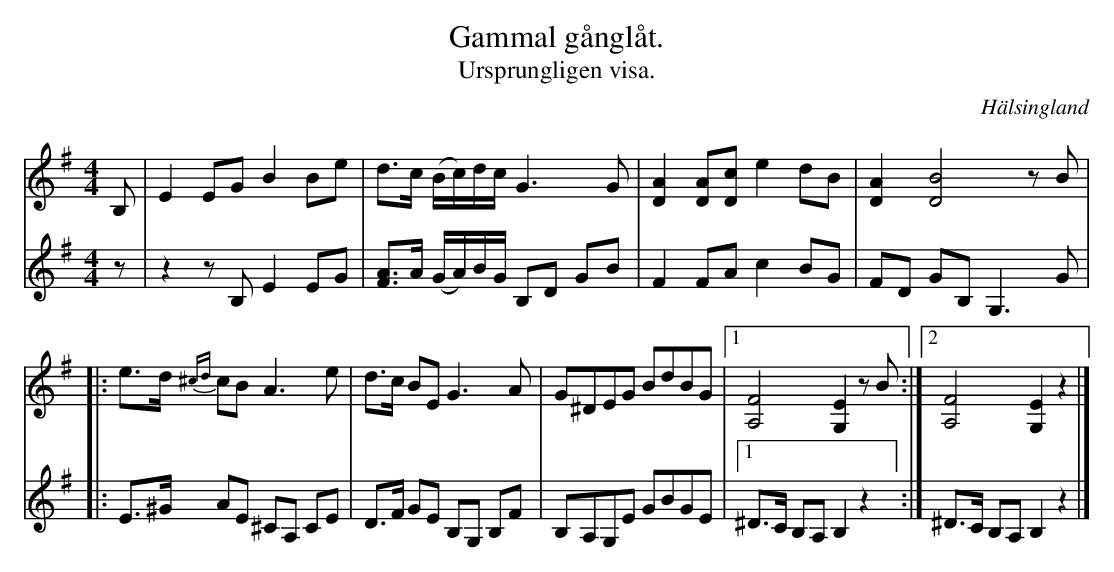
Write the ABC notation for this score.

X:1
T:Gammal gånglåt.
T:Ursprungligen visa.
O:Hälsingland
L:1/8
M:4/4
K:G
V:1
B, | E2 EG B2 Be | d>c (B/c/)d/c/ G3 G | [D2A2] [AD][cD] e2 dB | [A2D2] [B4D4] z B |
|: e>d {^cd}cB A3 e | d>c BE G3 A | G^DEG BdBG |1 [A,4F4] [G,2E2] z B :|2 [A,4F4] [G,2E2] z2 |]
V:2
z | z2 z B, E2 EG | [FA]>A (G/A/)B/G/ B,D GB | F2 FA c2 BG | FD GB, G,3 G |
|: E>^G AE ^CA, CE | D>F GE B,G, B,F | B,A,G,E GBGE |1 ^D>C B,A, B,2 z2 :|  ^D>C B,A, B,2 z2 |]
